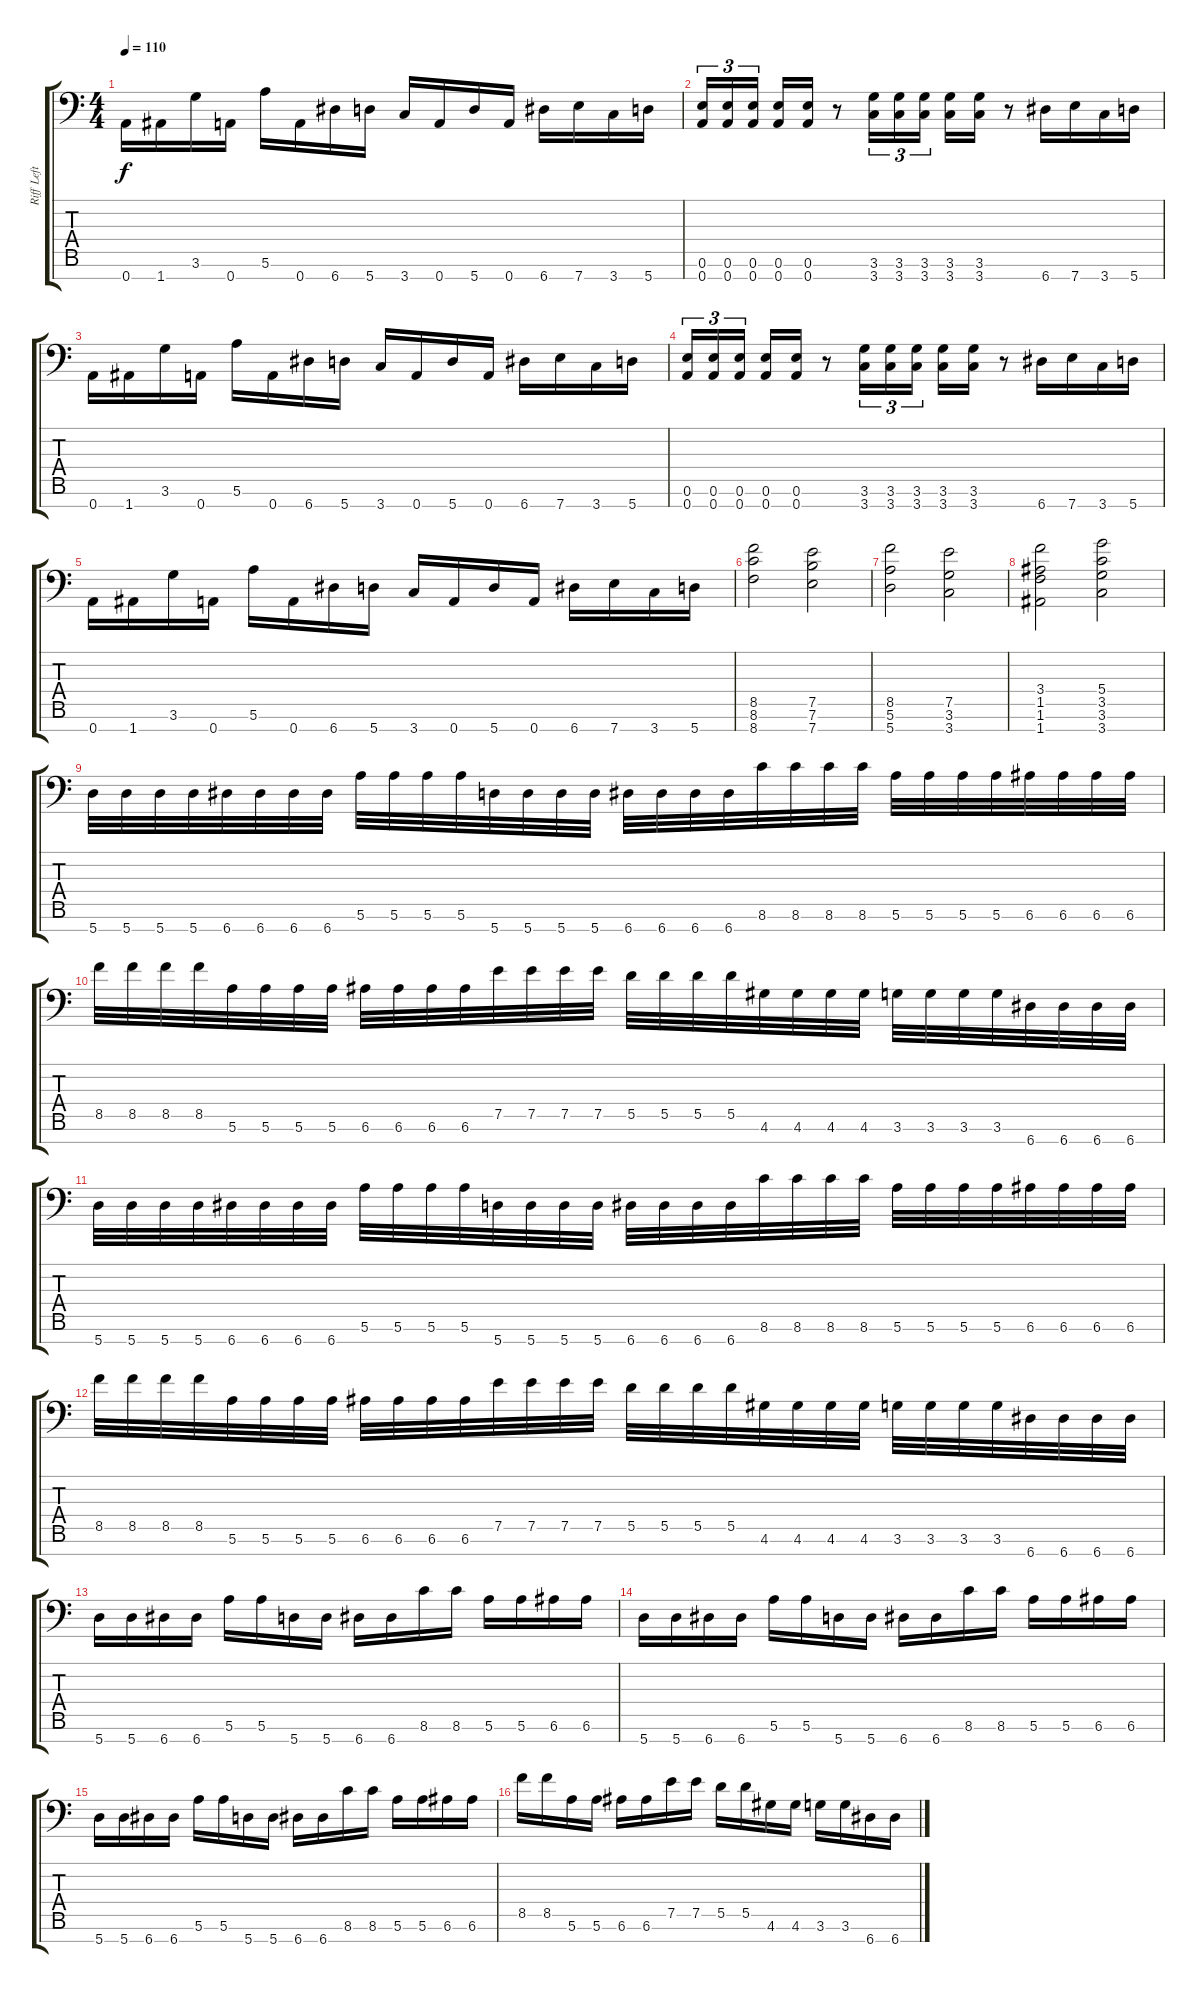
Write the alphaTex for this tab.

\track ("Riff Left" "Riff Left") {instrument distortionguitar}
\staff {score tabs}
\tuning (F4 C4 G3 D3 A2 E2 A1) {hide}
\ts (4 4)
\tempo 110
\clef f4
\ks c
0.7.16{dy f} 1.7.16 3.6.16 0.7.16 5.6.16 0.7.16 6.7.16 5.7.16 3.7.16 0.7.16 5.7.16 0.7.16 6.7.16 7.7.16 3.7.16 5.7.16 |
(0.6 0.7).16{tu (3 2)} (0.6 0.7).16{tu (3 2)} (0.6 0.7).16{tu (3 2) beam splitsecondary} (0.6 0.7).16 (0.6 0.7).16 r.8 (3.6 3.7).16{tu (3 2)} (3.6 3.7).16{tu (3 2)} (3.6 3.7).16{tu (3 2)} (3.6 3.7).16 (3.6 3.7).16 r.8 6.7.16 7.7.16 3.7.16 5.7.16 |
0.7.16 1.7.16 3.6.16 0.7.16 5.6.16 0.7.16 6.7.16 5.7.16 3.7.16 0.7.16 5.7.16 0.7.16 6.7.16 7.7.16 3.7.16 5.7.16 |
(0.6 0.7).16{tu (3 2)} (0.6 0.7).16{tu (3 2)} (0.6 0.7).16{tu (3 2) beam splitsecondary} (0.6 0.7).16 (0.6 0.7).16 r.8 (3.6 3.7).16{tu (3 2)} (3.6 3.7).16{tu (3 2)} (3.6 3.7).16{tu (3 2)} (3.6 3.7).16 (3.6 3.7).16 r.8 6.7.16 7.7.16 3.7.16 5.7.16 |
0.7.16 1.7.16 3.6.16 0.7.16 5.6.16 0.7.16 6.7.16 5.7.16 3.7.16 0.7.16 5.7.16 0.7.16 6.7.16 7.7.16 3.7.16 5.7.16 |
(8.5 8.6 8.7).2 (7.5 7.6 7.7).2 |
(8.5 5.6 5.7).2 (7.5 3.6 3.7).2 |
(3.4 1.5 1.6 1.7).2 (5.4 3.5 3.6 3.7).2 |
5.7.32 5.7.32 5.7.32 5.7.32 6.7.32 6.7.32 6.7.32 6.7.32 5.6.32 5.6.32 5.6.32 5.6.32 5.7.32 5.7.32 5.7.32 5.7.32 6.7.32 6.7.32 6.7.32 6.7.32 8.6.32 8.6.32 8.6.32 8.6.32 5.6.32 5.6.32 5.6.32 5.6.32 6.6.32 6.6.32 6.6.32 6.6.32 |
8.5.32 8.5.32 8.5.32 8.5.32 5.6.32 5.6.32 5.6.32 5.6.32 6.6.32 6.6.32 6.6.32 6.6.32 7.5.32 7.5.32 7.5.32 7.5.32 5.5.32 5.5.32 5.5.32 5.5.32 4.6.32 4.6.32 4.6.32 4.6.32 3.6.32 3.6.32 3.6.32 3.6.32 6.7.32 6.7.32 6.7.32 6.7.32 |
5.7.32 5.7.32 5.7.32 5.7.32 6.7.32 6.7.32 6.7.32 6.7.32 5.6.32 5.6.32 5.6.32 5.6.32 5.7.32 5.7.32 5.7.32 5.7.32 6.7.32 6.7.32 6.7.32 6.7.32 8.6.32 8.6.32 8.6.32 8.6.32 5.6.32 5.6.32 5.6.32 5.6.32 6.6.32 6.6.32 6.6.32 6.6.32 |
8.5.32 8.5.32 8.5.32 8.5.32 5.6.32 5.6.32 5.6.32 5.6.32 6.6.32 6.6.32 6.6.32 6.6.32 7.5.32 7.5.32 7.5.32 7.5.32 5.5.32 5.5.32 5.5.32 5.5.32 4.6.32 4.6.32 4.6.32 4.6.32 3.6.32 3.6.32 3.6.32 3.6.32 6.7.32 6.7.32 6.7.32 6.7.32 |
5.7.16 5.7.16 6.7.16 6.7.16 5.6.16 5.6.16 5.7.16 5.7.16 6.7.16 6.7.16 8.6.16 8.6.16 5.6.16 5.6.16 6.6.16 6.6.16 |
5.7.16 5.7.16 6.7.16 6.7.16 5.6.16 5.6.16 5.7.16 5.7.16 6.7.16 6.7.16 8.6.16 8.6.16 5.6.16 5.6.16 6.6.16 6.6.16 |
5.7.16 5.7.16 6.7.16 6.7.16 5.6.16 5.6.16 5.7.16 5.7.16 6.7.16 6.7.16 8.6.16 8.6.16 5.6.16 5.6.16 6.6.16 6.6.16 |
8.5.16 8.5.16 5.6.16 5.6.16 6.6.16 6.6.16 7.5.16 7.5.16 5.5.16 5.5.16 4.6.16 4.6.16 3.6.16 3.6.16 6.7.16 6.7.16
